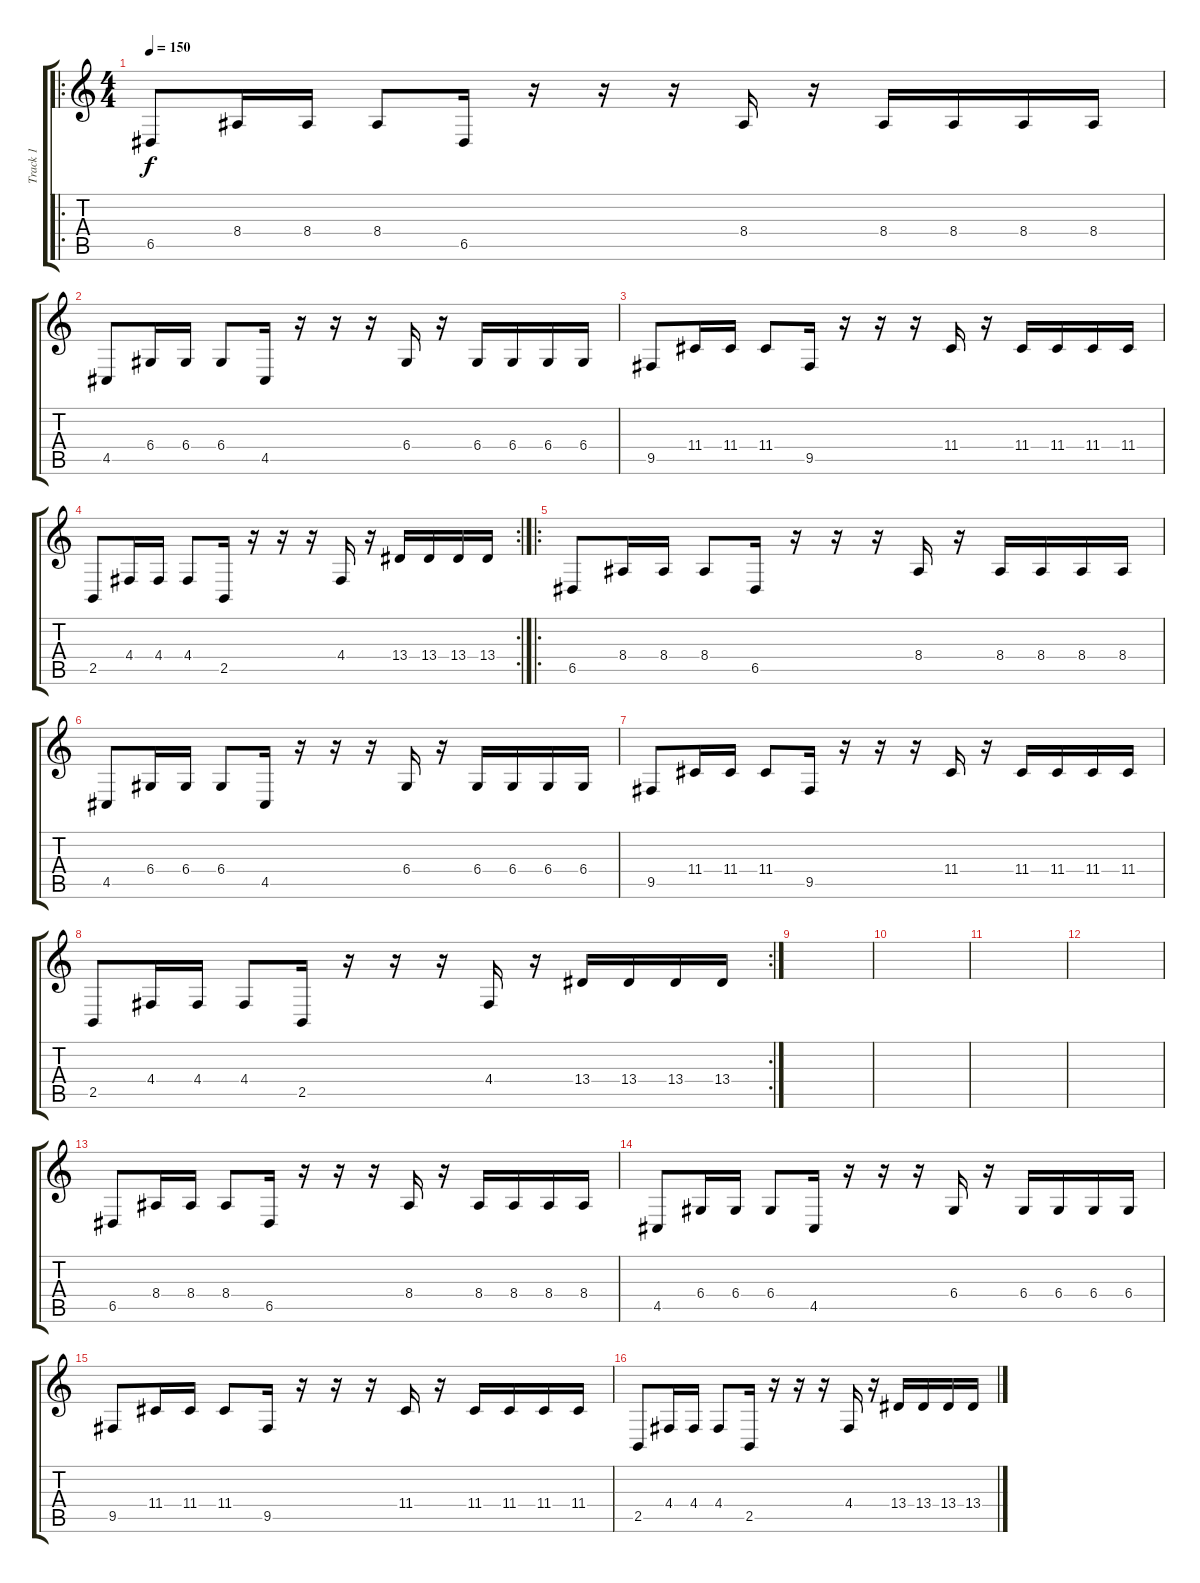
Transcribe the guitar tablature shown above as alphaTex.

\track ("Track 1" "Track 1") {instrument lead1square}
\staff {score tabs}
\tuning (E4 B3 G3 D3 A2 E2) {hide}
\ro
\ts (4 4)
\tempo 150
\clef g2
\ks c
6.5.8{dy f} 8.4.16 8.4.16 8.4.8 6.5.16 r.16 r.16 r.16 8.4.16 r.16 8.4.16 8.4.16 8.4.16 8.4.16 |
4.5.8 6.4.16 6.4.16 6.4.8 4.5.16 r.16 r.16 r.16 6.4.16 r.16 6.4.16 6.4.16 6.4.16 6.4.16 |
9.5.8 11.4.16 11.4.16 11.4.8 9.5.16 r.16 r.16 r.16 11.4.16 r.16 11.4.16 11.4.16 11.4.16 11.4.16 |
\rc 2
2.5.8 4.4.16 4.4.16 4.4.8 2.5.16 r.16 r.16 r.16 4.4.16 r.16 13.4.16 13.4.16 13.4.16 13.4.16 |
\ro
6.5.8 8.4.16 8.4.16 8.4.8 6.5.16 r.16 r.16 r.16 8.4.16 r.16 8.4.16 8.4.16 8.4.16 8.4.16 |
4.5.8 6.4.16 6.4.16 6.4.8 4.5.16 r.16 r.16 r.16 6.4.16 r.16 6.4.16 6.4.16 6.4.16 6.4.16 |
9.5.8 11.4.16 11.4.16 11.4.8 9.5.16 r.16 r.16 r.16 11.4.16 r.16 11.4.16 11.4.16 11.4.16 11.4.16 |
\rc 2
2.5.8 4.4.16 4.4.16 4.4.8 2.5.16 r.16 r.16 r.16 4.4.16 r.16 13.4.16 13.4.16 13.4.16 13.4.16 |
|
|
|
|
6.5.8{volume 16} 8.4.16 8.4.16 8.4.8 6.5.16 r.16 r.16 r.16 8.4.16 r.16 8.4.16 8.4.16 8.4.16 8.4.16 |
4.5.8 6.4.16 6.4.16 6.4.8 4.5.16 r.16 r.16 r.16 6.4.16 r.16 6.4.16 6.4.16 6.4.16 6.4.16 |
9.5.8 11.4.16 11.4.16 11.4.8 9.5.16 r.16 r.16 r.16 11.4.16 r.16 11.4.16 11.4.16 11.4.16 11.4.16 |
2.5.8 4.4.16 4.4.16 4.4.8 2.5.16 r.16 r.16 r.16 4.4.16 r.16 13.4.16 13.4.16 13.4.16 13.4.16
